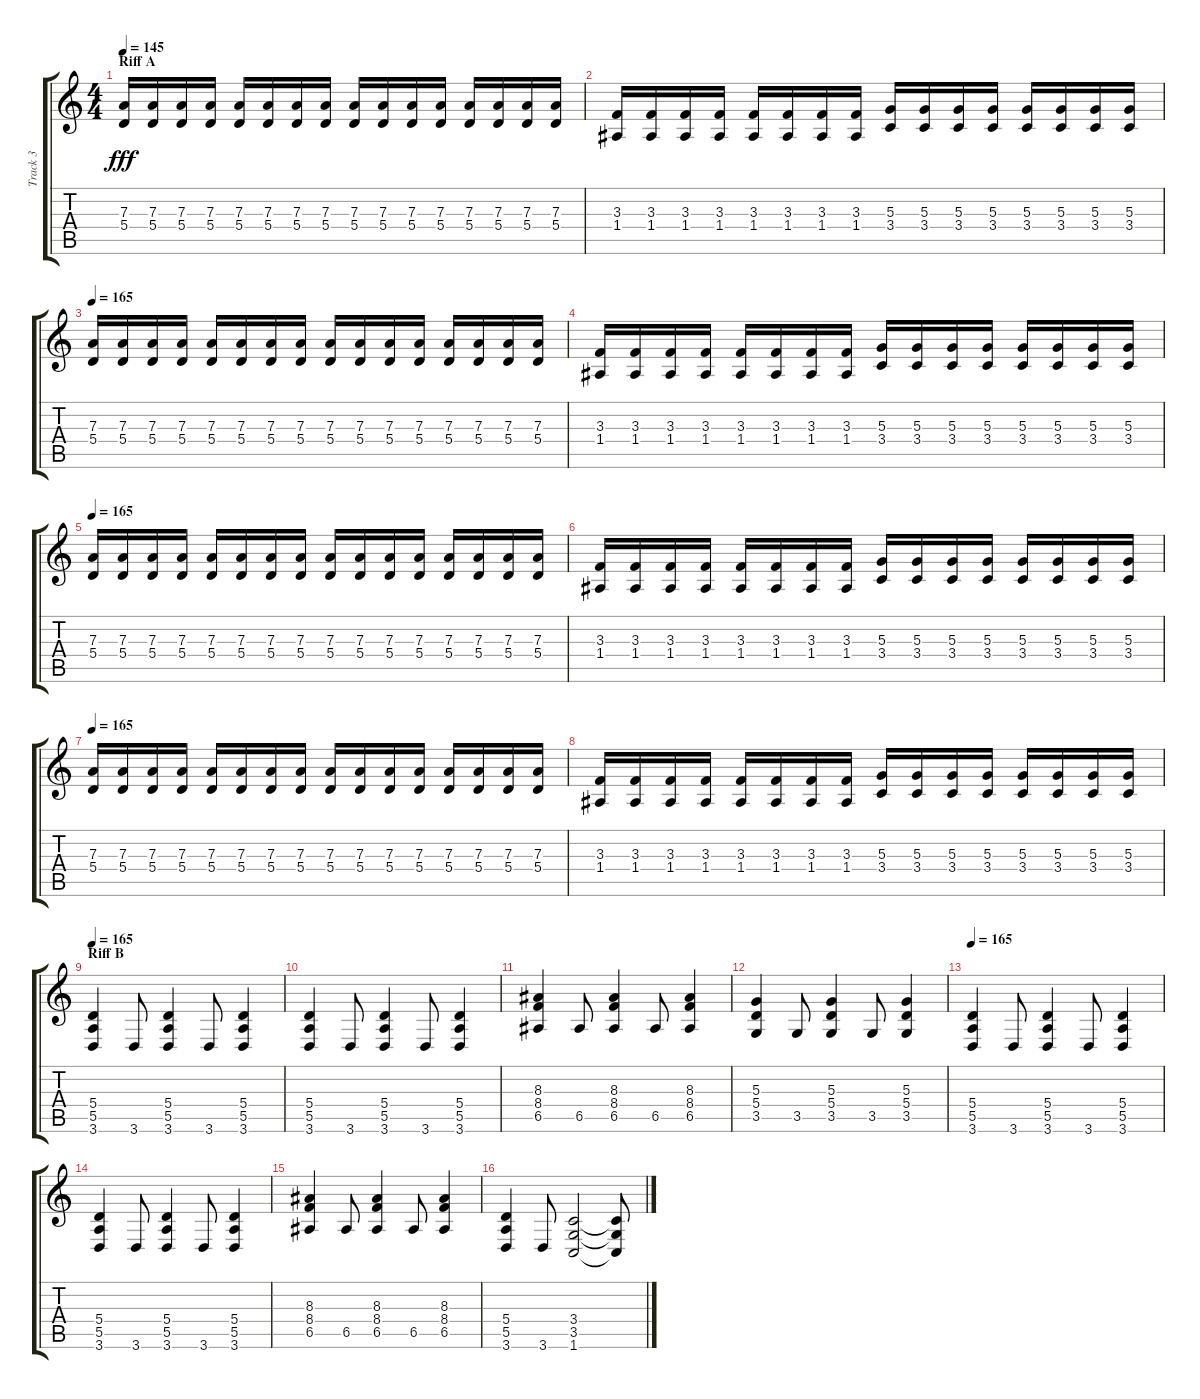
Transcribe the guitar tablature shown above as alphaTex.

\track ("Track 3" "Track 3") {instrument distortionguitar}
\staff {score tabs}
\tuning (B3 Gb3 D3 A2 E2 B1) {hide}
\ts (4 4)
\section ("" "Riff A")
\tempo 145
\tempo 165
\tempo 145
\clef g2
\ks c
(7.3 5.4).16{dy fff balance 8 instrument distortionguitar} (7.3 5.4).16 (7.3 5.4).16 (7.3 5.4).16 (7.3 5.4).16 (7.3 5.4).16 (7.3 5.4).16 (7.3 5.4).16 (7.3 5.4).16 (7.3 5.4).16 (7.3 5.4).16 (7.3 5.4).16 (7.3 5.4).16 (7.3 5.4).16 (7.3 5.4).16 (7.3 5.4).16 |
(3.3 1.4).16 (3.3 1.4).16 (3.3 1.4).16 (3.3 1.4).16 (3.3 1.4).16 (3.3 1.4).16 (3.3 1.4).16 (3.3 1.4).16 (5.3 3.4).16 (5.3 3.4).16 (5.3 3.4).16 (5.3 3.4).16 (5.3 3.4).16 (5.3 3.4).16 (5.3 3.4).16 (5.3 3.4).16 |
\tempo 165
(7.3 5.4).16{balance 8} (7.3 5.4).16 (7.3 5.4).16 (7.3 5.4).16 (7.3 5.4).16 (7.3 5.4).16 (7.3 5.4).16 (7.3 5.4).16 (7.3 5.4).16 (7.3 5.4).16 (7.3 5.4).16 (7.3 5.4).16 (7.3 5.4).16 (7.3 5.4).16 (7.3 5.4).16 (7.3 5.4).16 |
(3.3 1.4).16 (3.3 1.4).16 (3.3 1.4).16 (3.3 1.4).16 (3.3 1.4).16 (3.3 1.4).16 (3.3 1.4).16 (3.3 1.4).16 (5.3 3.4).16 (5.3 3.4).16 (5.3 3.4).16 (5.3 3.4).16 (5.3 3.4).16 (5.3 3.4).16 (5.3 3.4).16 (5.3 3.4).16 |
\tempo 165
(7.3 5.4).16{balance 8} (7.3 5.4).16 (7.3 5.4).16 (7.3 5.4).16 (7.3 5.4).16 (7.3 5.4).16 (7.3 5.4).16 (7.3 5.4).16 (7.3 5.4).16 (7.3 5.4).16 (7.3 5.4).16 (7.3 5.4).16 (7.3 5.4).16 (7.3 5.4).16 (7.3 5.4).16 (7.3 5.4).16 |
(3.3 1.4).16 (3.3 1.4).16 (3.3 1.4).16 (3.3 1.4).16 (3.3 1.4).16 (3.3 1.4).16 (3.3 1.4).16 (3.3 1.4).16 (5.3 3.4).16 (5.3 3.4).16 (5.3 3.4).16 (5.3 3.4).16 (5.3 3.4).16 (5.3 3.4).16 (5.3 3.4).16 (5.3 3.4).16 |
\tempo 165
(7.3 5.4).16{balance 8} (7.3 5.4).16 (7.3 5.4).16 (7.3 5.4).16 (7.3 5.4).16 (7.3 5.4).16 (7.3 5.4).16 (7.3 5.4).16 (7.3 5.4).16 (7.3 5.4).16 (7.3 5.4).16 (7.3 5.4).16 (7.3 5.4).16 (7.3 5.4).16 (7.3 5.4).16 (7.3 5.4).16 |
(3.3 1.4).16 (3.3 1.4).16 (3.3 1.4).16 (3.3 1.4).16 (3.3 1.4).16 (3.3 1.4).16 (3.3 1.4).16 (3.3 1.4).16 (5.3 3.4).16 (5.3 3.4).16 (5.3 3.4).16 (5.3 3.4).16 (5.3 3.4).16 (5.3 3.4).16 (5.3 3.4).16 (5.3 3.4).16 |
\section ("" "Riff B")
\tempo 165
(5.4 5.5 3.6).4 3.6.8 (5.4 5.5 3.6).4 3.6.8 (5.4 5.5 3.6).4 |
(5.4 5.5 3.6).4 3.6.8 (5.4 5.5 3.6).4 3.6.8 (5.4 5.5 3.6).4 |
(8.3 8.4 6.5).4 6.5.8 (8.3 8.4 6.5).4 6.5.8 (8.3 8.4 6.5).4 |
(5.3 5.4 3.5).4 3.5.8 (5.3 5.4 3.5).4 3.5.8 (5.3 5.4 3.5).4 |
\tempo 165
(5.4 5.5 3.6).4 3.6.8 (5.4 5.5 3.6).4 3.6.8 (5.4 5.5 3.6).4 |
(5.4 5.5 3.6).4 3.6.8 (5.4 5.5 3.6).4 3.6.8 (5.4 5.5 3.6).4 |
(8.3 8.4 6.5).4 6.5.8 (8.3 8.4 6.5).4 6.5.8 (8.3 8.4 6.5).4 |
(5.4 5.5 3.6).4 3.6.8 (3.4 3.5 1.6).2 (3.4{t} 3.5{t} 1.6{t}).8
